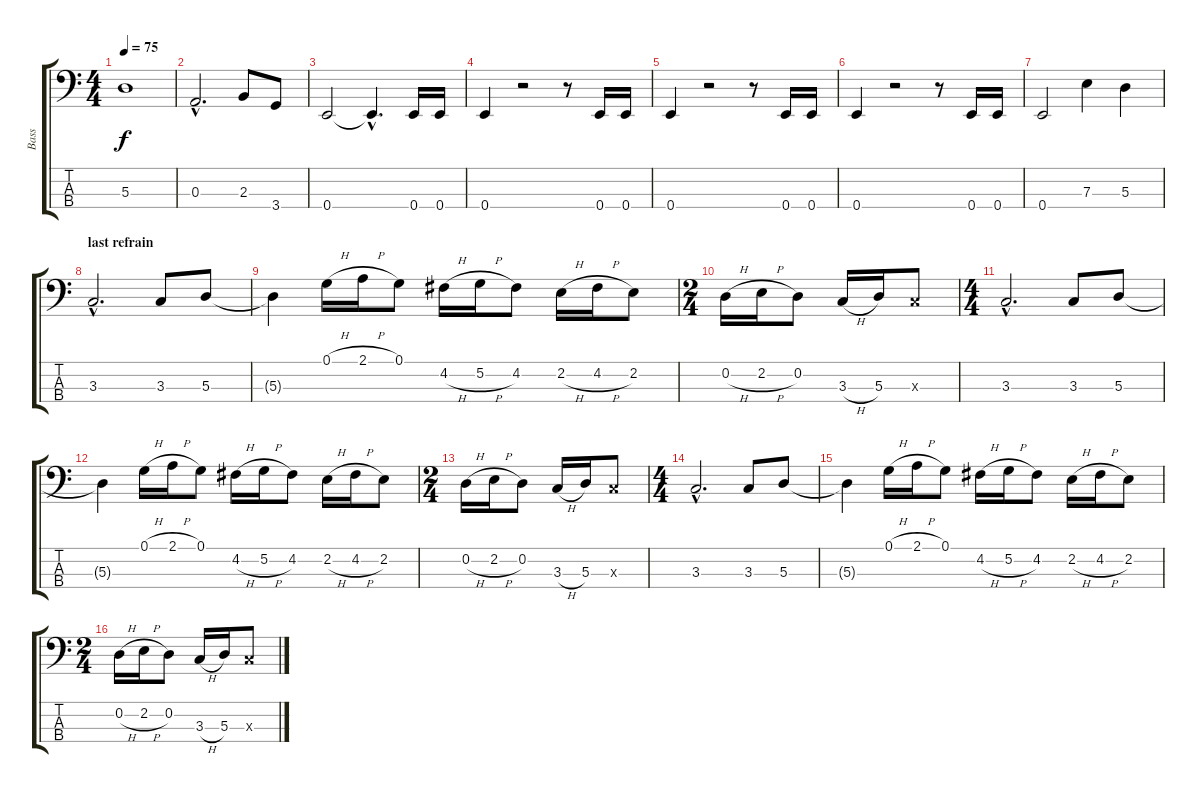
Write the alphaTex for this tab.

\track ("Bass" "Bass") {instrument acousticbass}
\staff {score tabs}
\tuning (G2 D2 A1 E1) {hide}
\ts (4 4)
\tempo 75
\clef f4
\ks aminor
5.3{t}.1{dy f} |
0.3{hac}.2{d} 2.3.8 3.4.8 |
0.4.2 0.4{hac t}.4{d} 0.4.16 0.4.16 |
0.4.4 r.2 r.8 0.4.16 0.4.16 |
0.4.4 r.2 r.8 0.4.16 0.4.16 |
0.4.4 r.2 r.8 0.4.16 0.4.16 |
0.4.2 7.3.4 5.3.4 |
\section ("" "last refrain")
3.3{hac}.2{d} 3.3.8 5.3.8 |
5.3{t}.4 0.1{h}.16 2.1{h}.16 0.1.8 4.2{h}.16 5.2{h}.16 4.2.8 2.2{h}.16 4.2{h}.16 2.2.8 |
\ts (2 4)
0.2{h}.16 2.2{h}.16 0.2.8 3.3{h}.16 5.3.16 3.3{x}.8 |
\ts (4 4)
3.3{hac}.2{d} 3.3.8 5.3.8 |
5.3{t}.4 0.1{h}.16 2.1{h}.16 0.1.8 4.2{h}.16 5.2{h}.16 4.2.8 2.2{h}.16 4.2{h}.16 2.2.8 |
\ts (2 4)
0.2{h}.16 2.2{h}.16 0.2.8 3.3{h}.16 5.3.16 3.3{x}.8 |
\ts (4 4)
3.3{hac}.2{d} 3.3.8 5.3.8 |
5.3{t}.4 0.1{h}.16 2.1{h}.16 0.1.8 4.2{h}.16 5.2{h}.16 4.2.8 2.2{h}.16 4.2{h}.16 2.2.8 |
\ts (2 4)
0.2{h}.16 2.2{h}.16 0.2.8 3.3{h}.16 5.3.16 3.3{x}.8
